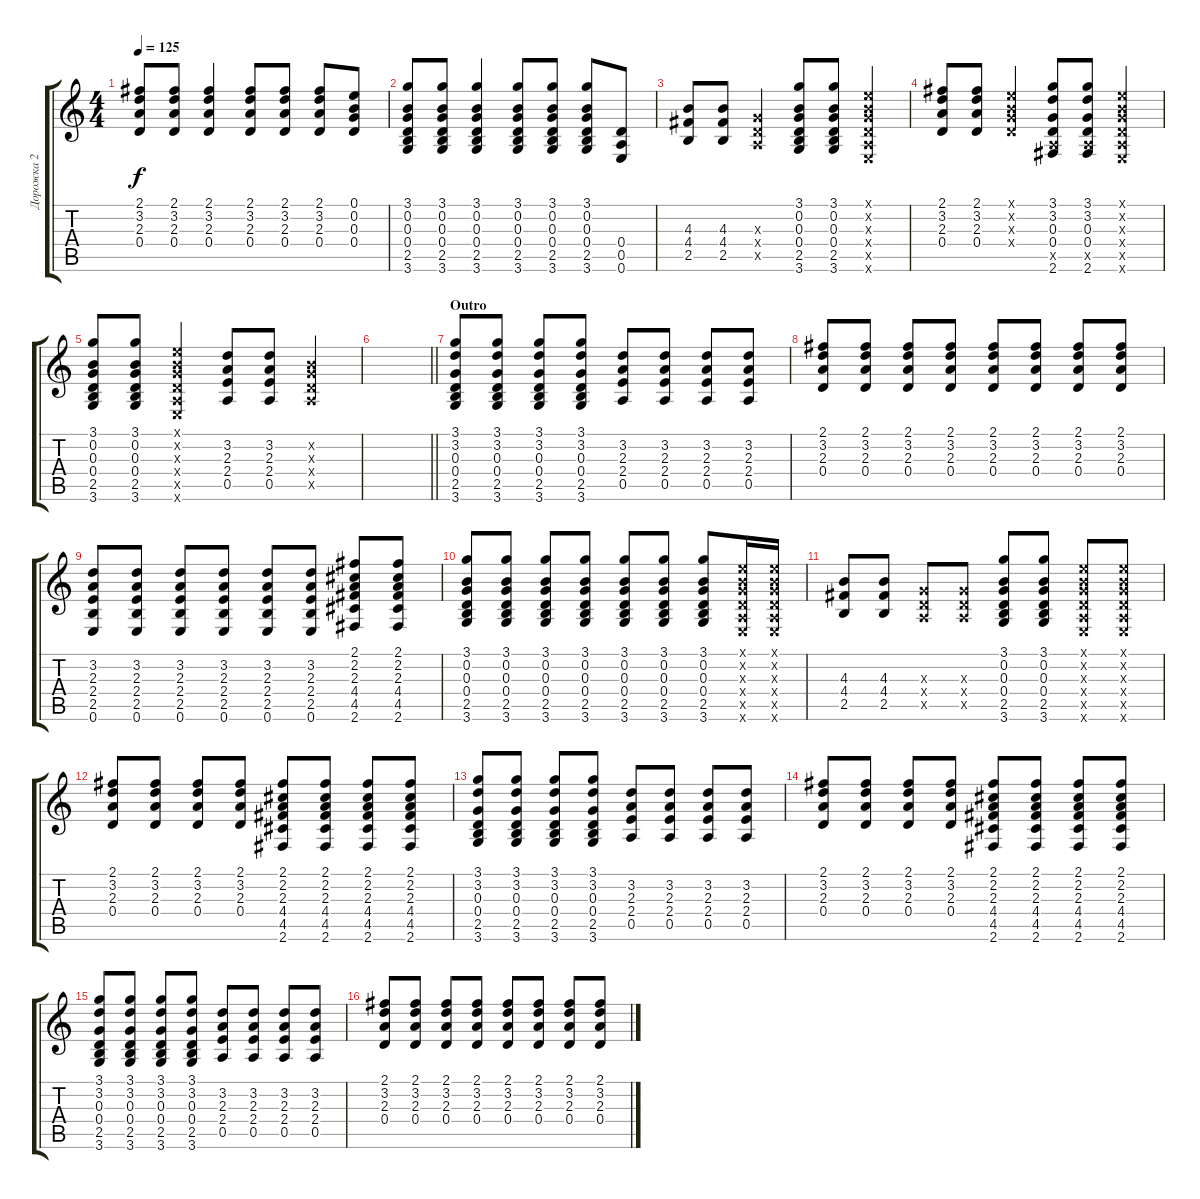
\track ("Дорожка 2" "Дорожка 2") {instrument acousticguitarsteel}
\staff {score tabs}
\tuning (E4 B3 G3 D3 A2 E2) {hide}
\ts (4 4)
\tempo 125
\clef g2
\ks c
(2.1 3.2 2.3 0.4).8{dy f} (2.1 3.2 2.3 0.4).8 (2.1 3.2 2.3 0.4).4 (2.1 3.2 2.3 0.4).8 (2.1 3.2 2.3 0.4).8 (2.1 3.2 2.3 0.4).8 (0.1 0.2 0.3 0.4).8 |
(3.1 0.2 0.3 0.4 2.5 3.6).8 (3.1 0.2 0.3 0.4 2.5 3.6).8 (3.1 0.2 0.3 0.4 2.5 3.6).4 (3.1 0.2 0.3 0.4 2.5 3.6).8 (3.1 0.2 0.3 0.4 2.5 3.6).8 (3.1 0.2 0.3 0.4 2.5 3.6).8 (0.4 0.5 0.6).8 |
(4.3 4.4 2.5).8 (4.3 4.4 2.5).8 (0.3{x} 0.4{x} 0.5{x}).4 (3.1 0.2 0.3 0.4 2.5 3.6).8 (3.1 0.2 0.3 0.4 2.5 3.6).8 (0.1{x} 0.2{x} 0.3{x} 0.4{x} 0.5{x} 0.6{x}).4 |
(2.1 3.2 2.3 0.4).8 (2.1 3.2 2.3 0.4).8 (0.1{x} 0.2{x} 0.3{x} 0.4{x}).4 (3.1 3.2 0.3 0.4 0.5{x} 2.6).8 (3.1 3.2 0.3 0.4 0.5{x} 2.6).8 (0.1{x} 0.2{x} 0.3{x} 0.4{x} 0.5{x} 0.6{x}).4 |
(3.1 0.2 0.3 0.4 2.5 3.6).8 (3.1 0.2 0.3 0.4 2.5 3.6).8 (0.1{x} 0.2{x} 0.3{x} 0.4{x} 0.5{x} 0.6{x}).4 (3.2 2.3 2.4 0.5).8 (3.2 2.3 2.4 0.5).8 (0.2{x} 0.3{x} 0.4{x} 0.5{x}).4 |
\barLineRight lightlight
|
\section ("" "Outro")
(3.1 3.2 0.3 0.4 2.5 3.6).8 (3.1 3.2 0.3 0.4 2.5 3.6).8 (3.1 3.2 0.3 0.4 2.5 3.6).8 (3.1 3.2 0.3 0.4 2.5 3.6).8 (3.2 2.3 2.4 0.5).8 (3.2 2.3 2.4 0.5).8 (3.2 2.3 2.4 0.5).8 (3.2 2.3 2.4 0.5).8 |
(2.1 3.2 2.3 0.4).8 (2.1 3.2 2.3 0.4).8 (2.1 3.2 2.3 0.4).8 (2.1 3.2 2.3 0.4).8 (2.1 3.2 2.3 0.4).8 (2.1 3.2 2.3 0.4).8 (2.1 3.2 2.3 0.4).8 (2.1 3.2 2.3 0.4).8 |
(3.2 2.3 2.4 2.5 0.6).8 (3.2 2.3 2.4 2.5 0.6).8 (3.2 2.3 2.4 2.5 0.6).8 (3.2 2.3 2.4 2.5 0.6).8 (3.2 2.3 2.4 2.5 0.6).8 (3.2 2.3 2.4 2.5 0.6).8 (2.1 2.2 2.3 4.4 4.5 2.6).8 (2.1 2.2 2.3 4.4 4.5 2.6).8 |
(3.1 0.2 0.3 0.4 2.5 3.6).8 (3.1 0.2 0.3 0.4 2.5 3.6).8 (3.1 0.2 0.3 0.4 2.5 3.6).8 (3.1 0.2 0.3 0.4 2.5 3.6).8 (3.1 0.2 0.3 0.4 2.5 3.6).8 (3.1 0.2 0.3 0.4 2.5 3.6).8 (3.1 0.2 0.3 0.4 2.5 3.6).8 (0.1{x} 0.2{x} 0.3{x} 0.4{x} 0.5{x} 0.6{x}).16 (0.1{x} 0.2{x} 0.3{x} 0.4{x} 0.5{x} 0.6{x}).16 |
(4.3 4.4 2.5).8 (4.3 4.4 2.5).8 (0.3{x} 0.4{x} 0.5{x}).8 (0.3{x} 0.4{x} 0.5{x}).8 (3.1 0.2 0.3 0.4 2.5 3.6).8 (3.1 0.2 0.3 0.4 2.5 3.6).8 (0.1{x} 0.2{x} 0.3{x} 0.4{x} 0.5{x} 0.6{x}).8 (0.1{x} 0.2{x} 0.3{x} 0.4{x} 0.5{x} 0.6{x}).8 |
(2.1 3.2 2.3 0.4).8 (2.1 3.2 2.3 0.4).8 (2.1 3.2 2.3 0.4).8 (2.1 3.2 2.3 0.4).8 (2.1 2.2 2.3 4.4 4.5 2.6).8 (2.1 2.2 2.3 4.4 4.5 2.6).8 (2.1 2.2 2.3 4.4 4.5 2.6).8 (2.1 2.2 2.3 4.4 4.5 2.6).8 |
(3.1 3.2 0.3 0.4 2.5 3.6).8 (3.1 3.2 0.3 0.4 2.5 3.6).8 (3.1 3.2 0.3 0.4 2.5 3.6).8 (3.1 3.2 0.3 0.4 2.5 3.6).8 (3.2 2.3 2.4 0.5).8 (3.2 2.3 2.4 0.5).8 (3.2 2.3 2.4 0.5).8 (3.2 2.3 2.4 0.5).8 |
(2.1 3.2 2.3 0.4).8 (2.1 3.2 2.3 0.4).8 (2.1 3.2 2.3 0.4).8 (2.1 3.2 2.3 0.4).8 (2.1 2.2 2.3 4.4 4.5 2.6).8 (2.1 2.2 2.3 4.4 4.5 2.6).8 (2.1 2.2 2.3 4.4 4.5 2.6).8 (2.1 2.2 2.3 4.4 4.5 2.6).8 |
(3.1 3.2 0.3 0.4 2.5 3.6).8 (3.1 3.2 0.3 0.4 2.5 3.6).8 (3.1 3.2 0.3 0.4 2.5 3.6).8 (3.1 3.2 0.3 0.4 2.5 3.6).8 (3.2 2.3 2.4 0.5).8 (3.2 2.3 2.4 0.5).8 (3.2 2.3 2.4 0.5).8 (3.2 2.3 2.4 0.5).8 |
(2.1 3.2 2.3 0.4).8 (2.1 3.2 2.3 0.4).8 (2.1 3.2 2.3 0.4).8 (2.1 3.2 2.3 0.4).8 (2.1 3.2 2.3 0.4).8 (2.1 3.2 2.3 0.4).8 (2.1 3.2 2.3 0.4).8 (2.1 3.2 2.3 0.4).8
